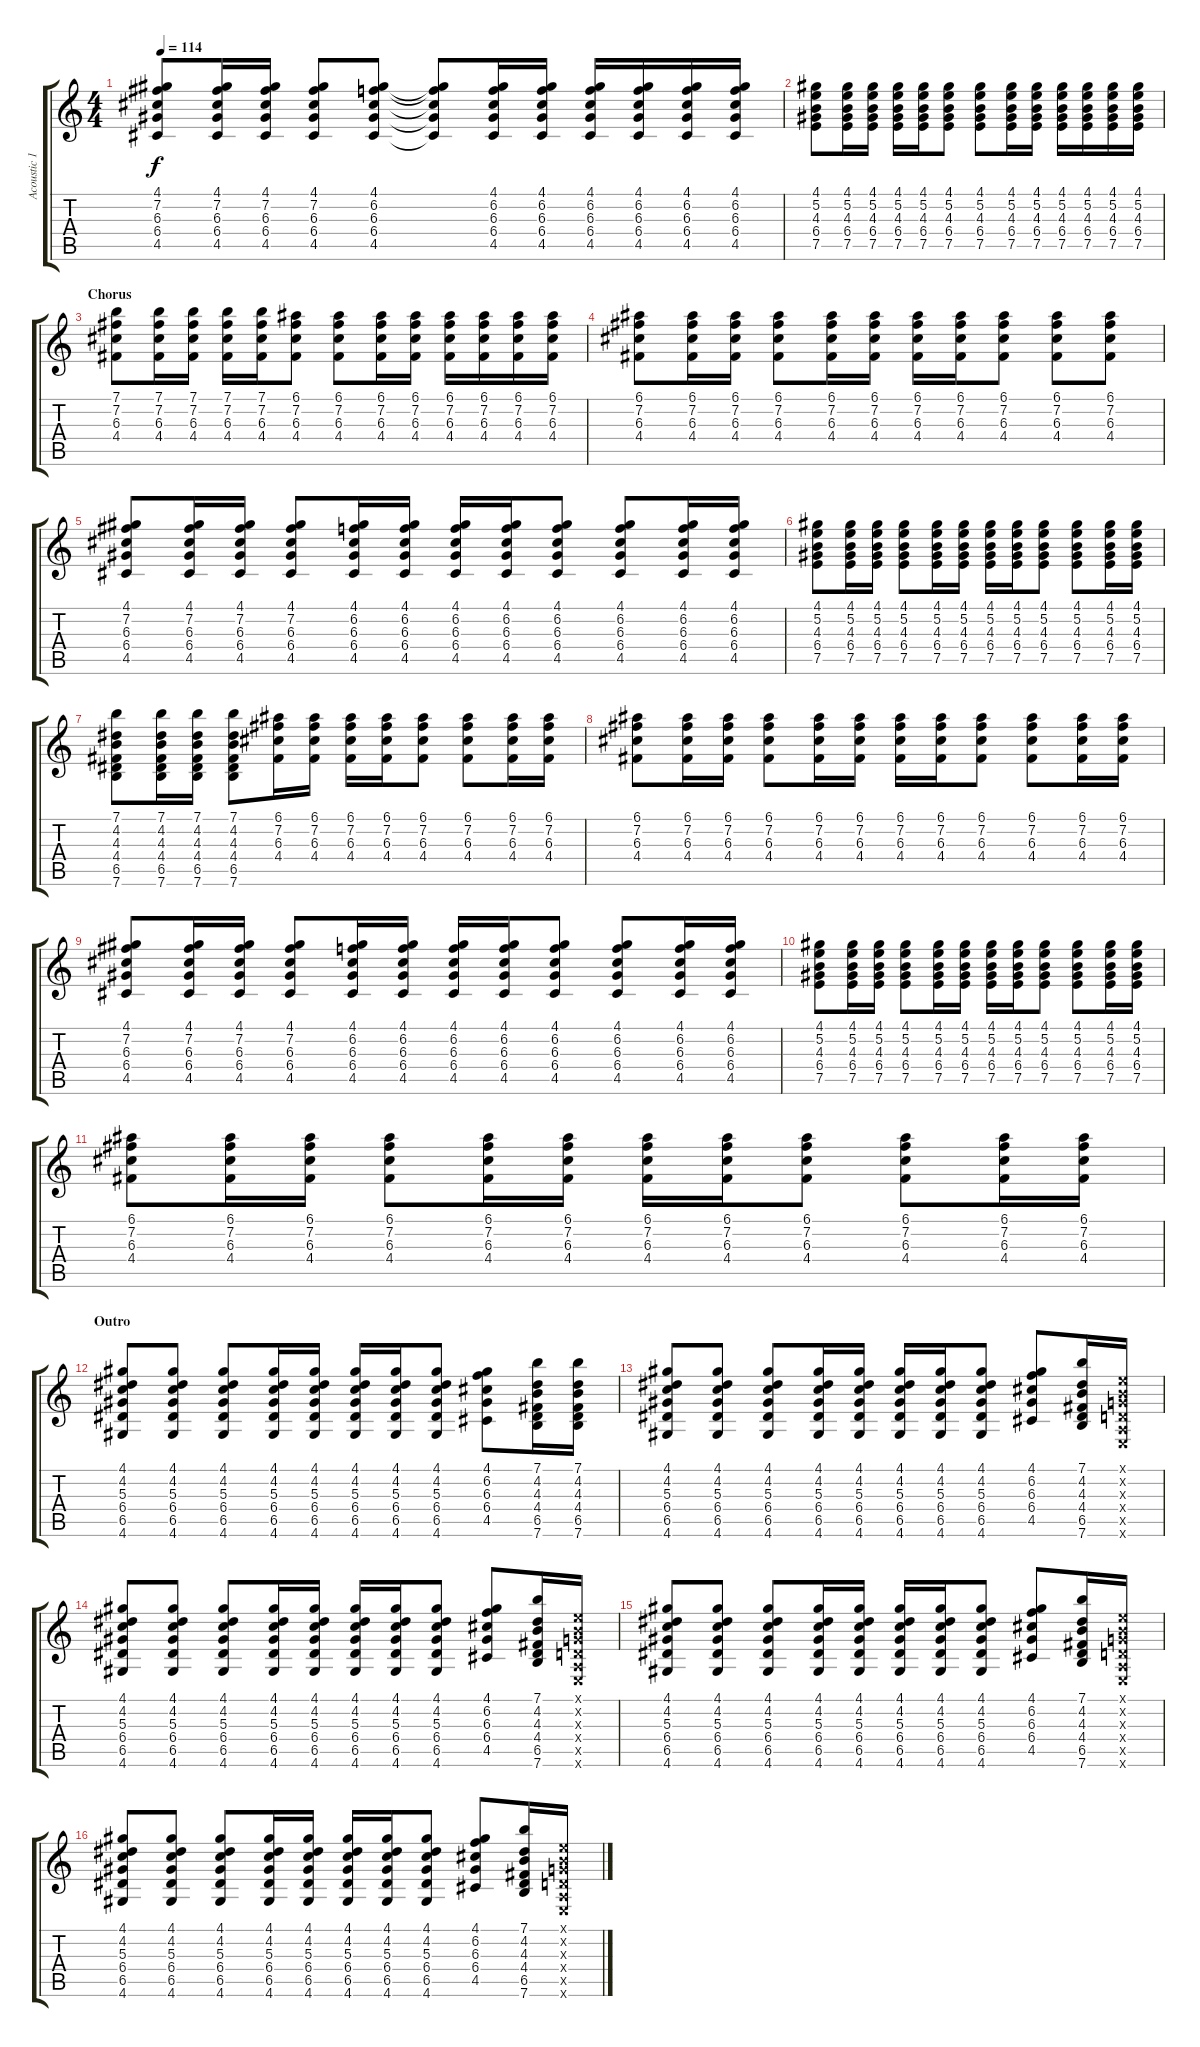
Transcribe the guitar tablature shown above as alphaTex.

\track ("Acoustic 1" "Acoustic 1") {instrument acousticguitarnylon}
\staff {score tabs}
\tuning (E4 B3 G3 D3 A2 E2) {hide}
\ts (4 4)
\tempo 114
\clef g2
\ks c
(4.1 7.2 6.3 6.4 4.5).8{dy f} (4.1 7.2 6.3 6.4 4.5).16 (4.1 7.2 6.3 6.4 4.5).16 (4.1 7.2 6.3 6.4 4.5).8 (4.1 6.2 6.3 6.4 4.5).8 (4.1{t} 6.2{t} 6.3{t} 6.4{t} 4.5{t}).8 (4.1 6.2 6.3 6.4 4.5).16 (4.1 6.2 6.3 6.4 4.5).16 (4.1 6.2 6.3 6.4 4.5).16 (4.1 6.2 6.3 6.4 4.5).16 (4.1 6.2 6.3 6.4 4.5).16 (4.1 6.2 6.3 6.4 4.5).16 |
(4.1 5.2 4.3 6.4 7.5).8 (4.1 5.2 4.3 6.4 7.5).16 (4.1 5.2 4.3 6.4 7.5).16 (4.1 5.2 4.3 6.4 7.5).16 (4.1 5.2 4.3 6.4 7.5).16 (4.1 5.2 4.3 6.4 7.5).8 (4.1 5.2 4.3 6.4 7.5).8 (4.1 5.2 4.3 6.4 7.5).16 (4.1 5.2 4.3 6.4 7.5).16 (4.1 5.2 4.3 6.4 7.5).16 (4.1 5.2 4.3 6.4 7.5).16 (4.1 5.2 4.3 6.4 7.5).16 (4.1 5.2 4.3 6.4 7.5).16 |
\section ("" "Chorus")
(7.1 7.2 6.3 4.4).8 (7.1 7.2 6.3 4.4).16 (7.1 7.2 6.3 4.4).16 (7.1 7.2 6.3 4.4).16 (7.1 7.2 6.3 4.4).16 (6.1 7.2 6.3 4.4).8 (6.1 7.2 6.3 4.4).8 (6.1 7.2 6.3 4.4).16 (6.1 7.2 6.3 4.4).16 (6.1 7.2 6.3 4.4).16 (6.1 7.2 6.3 4.4).16 (6.1 7.2 6.3 4.4).16 (6.1 7.2 6.3 4.4).16 |
(6.1 7.2 6.3 4.4).8 (6.1 7.2 6.3 4.4).16 (6.1 7.2 6.3 4.4).16 (6.1 7.2 6.3 4.4).8 (6.1 7.2 6.3 4.4).16 (6.1 7.2 6.3 4.4).16 (6.1 7.2 6.3 4.4).16 (6.1 7.2 6.3 4.4).16 (6.1 7.2 6.3 4.4).8 (6.1 7.2 6.3 4.4).8 (6.1 7.2 6.3 4.4).8 |
(4.1 7.2 6.3 6.4 4.5).8 (4.1 7.2 6.3 6.4 4.5).16 (4.1 7.2 6.3 6.4 4.5).16 (4.1 7.2 6.3 6.4 4.5).8 (4.1 6.2 6.3 6.4 4.5).16 (4.1 6.2 6.3 6.4 4.5).16 (4.1 6.2 6.3 6.4 4.5).16 (4.1 6.2 6.3 6.4 4.5).16 (4.1 6.2 6.3 6.4 4.5).8 (4.1 6.2 6.3 6.4 4.5).8 (4.1 6.2 6.3 6.4 4.5).16 (4.1 6.2 6.3 6.4 4.5).16 |
(4.1 5.2 4.3 6.4 7.5).8 (4.1 5.2 4.3 6.4 7.5).16 (4.1 5.2 4.3 6.4 7.5).16 (4.1 5.2 4.3 6.4 7.5).8 (4.1 5.2 4.3 6.4 7.5).16 (4.1 5.2 4.3 6.4 7.5).16 (4.1 5.2 4.3 6.4 7.5).16 (4.1 5.2 4.3 6.4 7.5).16 (4.1 5.2 4.3 6.4 7.5).8 (4.1 5.2 4.3 6.4 7.5).8 (4.1 5.2 4.3 6.4 7.5).16 (4.1 5.2 4.3 6.4 7.5).16 |
(7.1 4.2 4.3 4.4 6.5 7.6).8 (7.1 4.2 4.3 4.4 6.5 7.6).16 (7.1 4.2 4.3 4.4 6.5 7.6).16 (7.1 4.2 4.3 4.4 6.5 7.6).8 (6.1 7.2 6.3 4.4).16 (6.1 7.2 6.3 4.4).16 (6.1 7.2 6.3 4.4).16 (6.1 7.2 6.3 4.4).16 (6.1 7.2 6.3 4.4).8 (6.1 7.2 6.3 4.4).8 (6.1 7.2 6.3 4.4).16 (6.1 7.2 6.3 4.4).16 |
(6.1 7.2 6.3 4.4).8 (6.1 7.2 6.3 4.4).16 (6.1 7.2 6.3 4.4).16 (6.1 7.2 6.3 4.4).8 (6.1 7.2 6.3 4.4).16 (6.1 7.2 6.3 4.4).16 (6.1 7.2 6.3 4.4).16 (6.1 7.2 6.3 4.4).16 (6.1 7.2 6.3 4.4).8 (6.1 7.2 6.3 4.4).8 (6.1 7.2 6.3 4.4).16 (6.1 7.2 6.3 4.4).16 |
(4.1 7.2 6.3 6.4 4.5).8 (4.1 7.2 6.3 6.4 4.5).16 (4.1 7.2 6.3 6.4 4.5).16 (4.1 7.2 6.3 6.4 4.5).8 (4.1 6.2 6.3 6.4 4.5).16 (4.1 6.2 6.3 6.4 4.5).16 (4.1 6.2 6.3 6.4 4.5).16 (4.1 6.2 6.3 6.4 4.5).16 (4.1 6.2 6.3 6.4 4.5).8 (4.1 6.2 6.3 6.4 4.5).8 (4.1 6.2 6.3 6.4 4.5).16 (4.1 6.2 6.3 6.4 4.5).16 |
(4.1 5.2 4.3 6.4 7.5).8 (4.1 5.2 4.3 6.4 7.5).16 (4.1 5.2 4.3 6.4 7.5).16 (4.1 5.2 4.3 6.4 7.5).8 (4.1 5.2 4.3 6.4 7.5).16 (4.1 5.2 4.3 6.4 7.5).16 (4.1 5.2 4.3 6.4 7.5).16 (4.1 5.2 4.3 6.4 7.5).16 (4.1 5.2 4.3 6.4 7.5).8 (4.1 5.2 4.3 6.4 7.5).8 (4.1 5.2 4.3 6.4 7.5).16 (4.1 5.2 4.3 6.4 7.5).16 |
(6.1 7.2 6.3 4.4).8 (6.1 7.2 6.3 4.4).16 (6.1 7.2 6.3 4.4).16 (6.1 7.2 6.3 4.4).8 (6.1 7.2 6.3 4.4).16 (6.1 7.2 6.3 4.4).16 (6.1 7.2 6.3 4.4).16 (6.1 7.2 6.3 4.4).16 (6.1 7.2 6.3 4.4).8 (6.1 7.2 6.3 4.4).8 (6.1 7.2 6.3 4.4).16 (6.1 7.2 6.3 4.4).16 |
\section ("" "Outro")
(4.1 4.2 5.3 6.4 6.5 4.6).8 (4.1 4.2 5.3 6.4 6.5 4.6).8 (4.1 4.2 5.3 6.4 6.5 4.6).8 (4.1 4.2 5.3 6.4 6.5 4.6).16 (4.1 4.2 5.3 6.4 6.5 4.6).16 (4.1 4.2 5.3 6.4 6.5 4.6).16 (4.1 4.2 5.3 6.4 6.5 4.6).16 (4.1 4.2 5.3 6.4 6.5 4.6).8 (4.1 6.2 6.3 6.4 4.5).8 (7.1 4.2 4.3 4.4 6.5 7.6).16 (7.1 4.2 4.3 4.4 6.5 7.6).16 |
(4.1 4.2 5.3 6.4 6.5 4.6).8 (4.1 4.2 5.3 6.4 6.5 4.6).8 (4.1 4.2 5.3 6.4 6.5 4.6).8 (4.1 4.2 5.3 6.4 6.5 4.6).16 (4.1 4.2 5.3 6.4 6.5 4.6).16 (4.1 4.2 5.3 6.4 6.5 4.6).16 (4.1 4.2 5.3 6.4 6.5 4.6).16 (4.1 4.2 5.3 6.4 6.5 4.6).8 (4.1 6.2 6.3 6.4 4.5).8 (7.1 4.2 4.3 4.4 6.5 7.6).16 (0.1{x} 0.2{x} 0.3{x} 0.4{x} 0.5{x} 0.6{x}).16 |
(4.1 4.2 5.3 6.4 6.5 4.6).8 (4.1 4.2 5.3 6.4 6.5 4.6).8 (4.1 4.2 5.3 6.4 6.5 4.6).8 (4.1 4.2 5.3 6.4 6.5 4.6).16 (4.1 4.2 5.3 6.4 6.5 4.6).16 (4.1 4.2 5.3 6.4 6.5 4.6).16 (4.1 4.2 5.3 6.4 6.5 4.6).16 (4.1 4.2 5.3 6.4 6.5 4.6).8 (4.1 6.2 6.3 6.4 4.5).8 (7.1 4.2 4.3 4.4 6.5 7.6).16 (0.1{x} 0.2{x} 0.3{x} 0.4{x} 0.5{x} 0.6{x}).16 |
(4.1 4.2 5.3 6.4 6.5 4.6).8 (4.1 4.2 5.3 6.4 6.5 4.6).8 (4.1 4.2 5.3 6.4 6.5 4.6).8 (4.1 4.2 5.3 6.4 6.5 4.6).16 (4.1 4.2 5.3 6.4 6.5 4.6).16 (4.1 4.2 5.3 6.4 6.5 4.6).16 (4.1 4.2 5.3 6.4 6.5 4.6).16 (4.1 4.2 5.3 6.4 6.5 4.6).8 (4.1 6.2 6.3 6.4 4.5).8 (7.1 4.2 4.3 4.4 6.5 7.6).16 (0.1{x} 0.2{x} 0.3{x} 0.4{x} 0.5{x} 0.6{x}).16 |
(4.1 4.2 5.3 6.4 6.5 4.6).8 (4.1 4.2 5.3 6.4 6.5 4.6).8 (4.1 4.2 5.3 6.4 6.5 4.6).8 (4.1 4.2 5.3 6.4 6.5 4.6).16 (4.1 4.2 5.3 6.4 6.5 4.6).16 (4.1 4.2 5.3 6.4 6.5 4.6).16 (4.1 4.2 5.3 6.4 6.5 4.6).16 (4.1 4.2 5.3 6.4 6.5 4.6).8 (4.1 6.2 6.3 6.4 4.5).8 (7.1 4.2 4.3 4.4 6.5 7.6).16 (0.1{x} 0.2{x} 0.3{x} 0.4{x} 0.5{x} 0.6{x}).16
